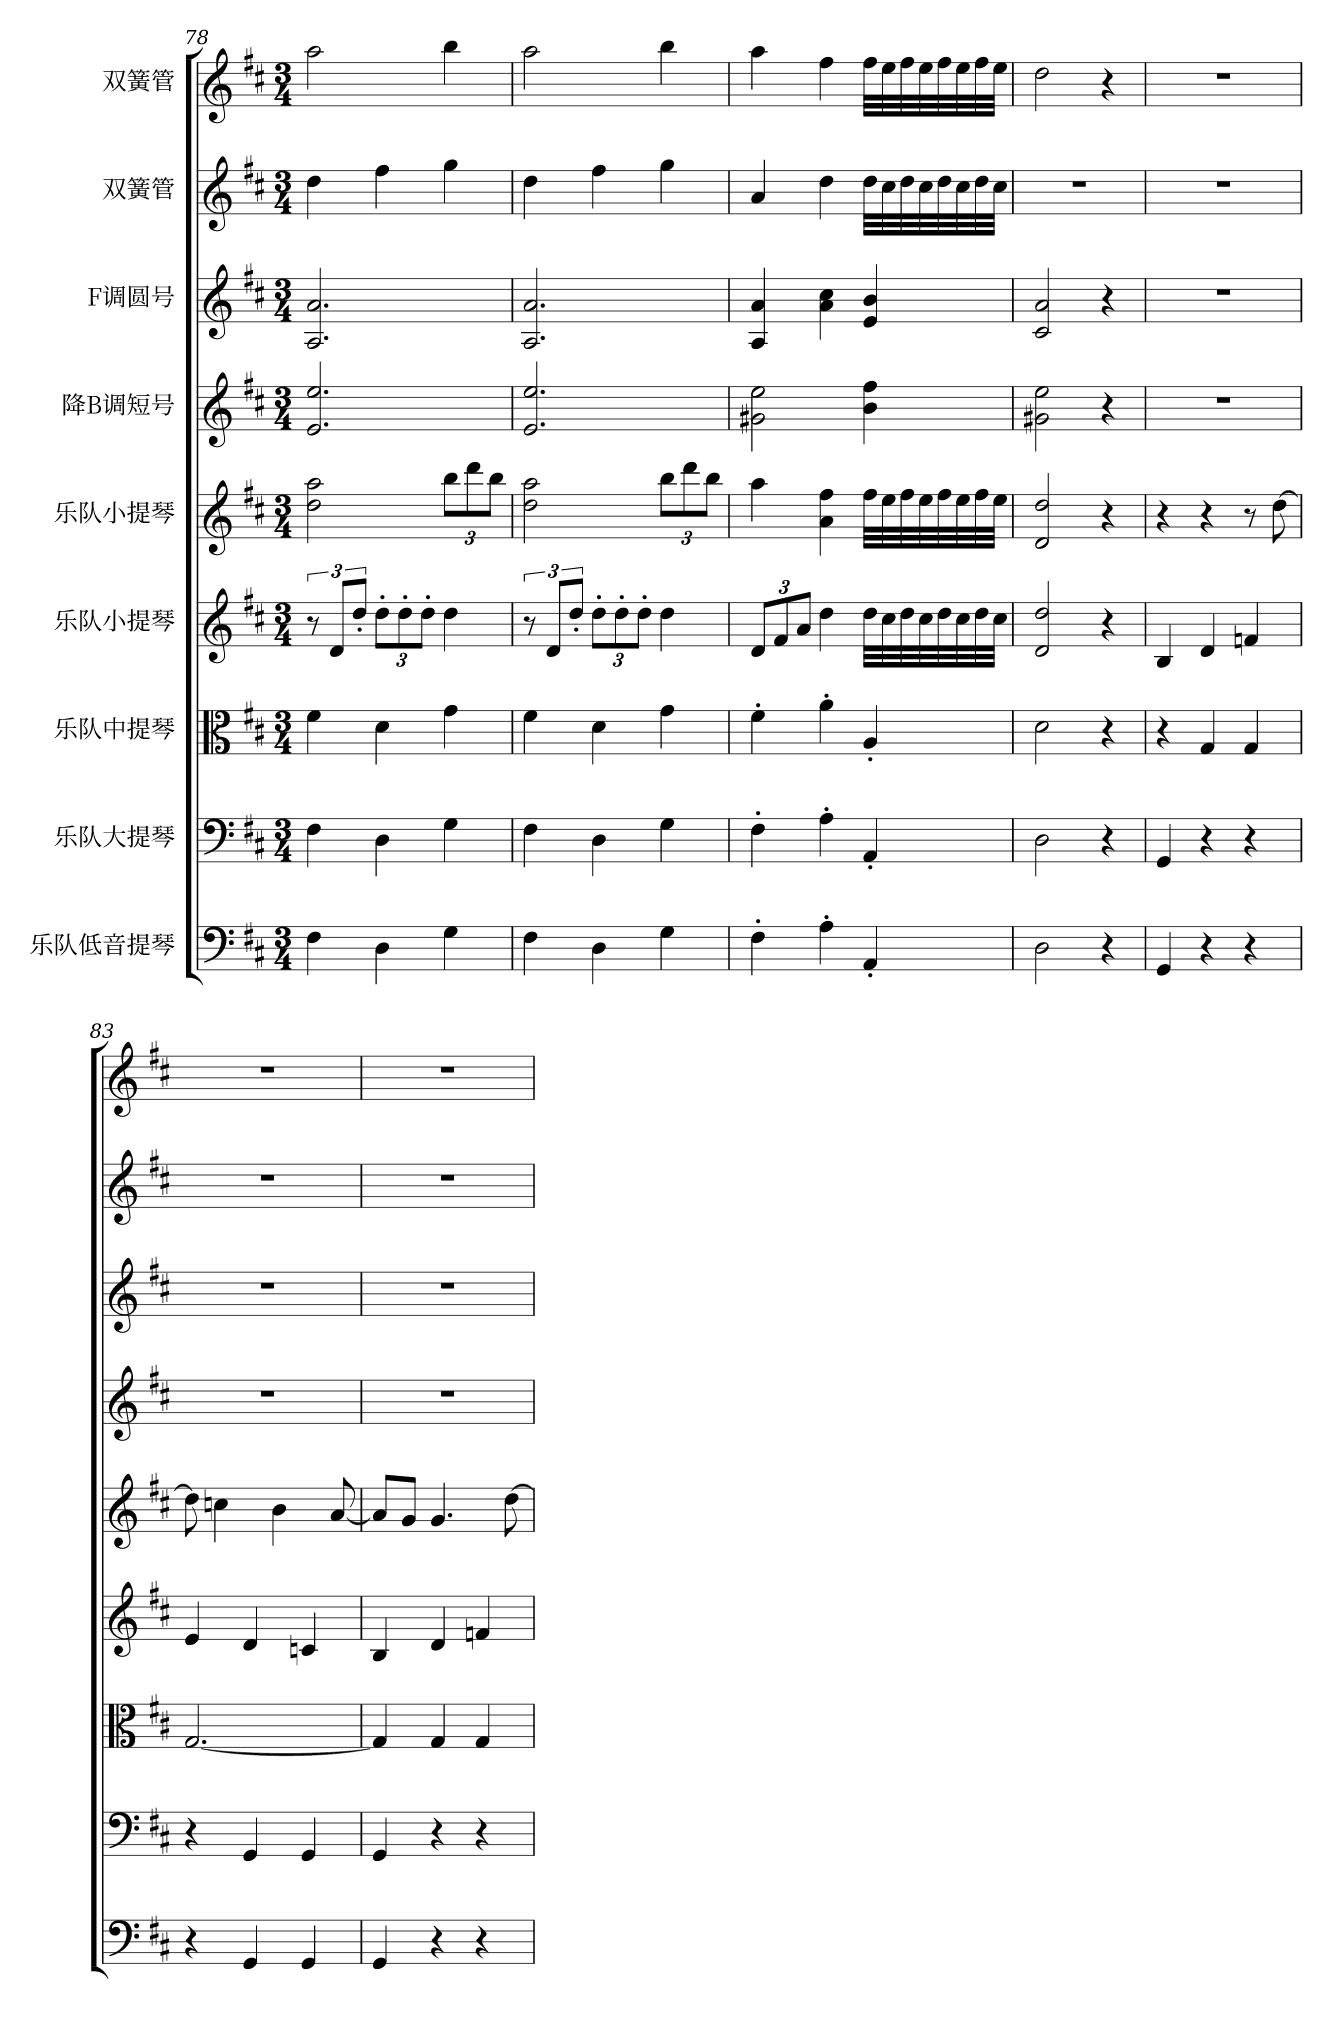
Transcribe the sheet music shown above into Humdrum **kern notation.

**kern	**kern	**kern	**kern	**kern	**kern	**kern	**kern	**kern
*part9	*part8	*part7	*part6	*part5	*part4	*part3	*part2	*part1
*staff9	*staff8	*staff7	*staff6	*staff5	*staff4	*staff3	*staff2	*staff1
*I"乐队低音提琴	*I"乐队大提琴	*I"乐队中提琴	*I"乐队小提琴	*I"乐队小提琴	*I"降B调短号	*I"F调圆号	*I"双簧管	*I"双簧管
*clefF4	*clefF4	*clefC3	*clefG2	*clefG2	*clefG2	*clefG2	*clefG2	*clefG2
*ITrd7c12	*	*	*	*	*ITrd1c2	*ITrd4c7	*	*
*k[f#c#]	*k[f#c#]	*k[f#c#]	*k[f#c#]	*k[f#c#]	*k[]	*k[f#]	*k[f#c#]	*k[f#c#]
*M3/4	*M3/4	*M3/4	*M3/4	*M3/4	*M3/4	*M3/4	*M3/4	*M3/4
=78	=78	=78	=78	=78	=78	=78	=78	=78
4FF#\	4F#\	4f#\	12r	2dd\ 2aa\	2.d/ 2.dd/	2.D/ 2.d/	4dd\	2aa\
.	.	.	12d/L	.	.	.	.	.
.	.	.	12dd'/J	.	.	.	.	.
*	*	*	*Xbrackettup	*	*	*	*	*
4DD\	4D\	4d\	12dd'\L	.	.	.	4ff#\	.
.	.	.	12dd'\	.	.	.	.	.
.	.	.	12dd'\J	.	.	.	.	.
*	*	*	*	*Xbrackettup	*	*	*	*
4GG\	4G\	4g\	4dd\	12bb\L	.	.	4gg\	4bb\
.	.	.	.	12ddd\	.	.	.	.
.	.	.	.	12bb\J	.	.	.	.
=79	=79	=79	=79	=79	=79	=79	=79	=79
*	*	*	*brackettup	*	*	*	*	*
4FF#\	4F#\	4f#\	12r	2dd\ 2aa\	2.d/ 2.dd/	2.D/ 2.d/	4dd\	2aa\
.	.	.	12d/L	.	.	.	.	.
.	.	.	12dd'/J	.	.	.	.	.
*	*	*	*Xbrackettup	*	*	*	*	*
4DD\	4D\	4d\	12dd'\L	.	.	.	4ff#\	.
.	.	.	12dd'\	.	.	.	.	.
.	.	.	12dd'\J	.	.	.	.	.
4GG\	4G\	4g\	4dd\	12bb\L	.	.	4gg\	4bb\
.	.	.	.	12ddd\	.	.	.	.
.	.	.	.	12bb\J	.	.	.	.
!!LO:PB:g=z
=80	=80	=80	=80	=80	=80	=80	=80	=80
*	*	*	*	*	*	*	*	*MM117
4FF#'\	4F#'\	4f#'\	12d/L	4aa\	2f#X\ 2dd\	4D/ 4d/	4a/	4aa\
.	.	.	12f#/	.	.	.	.	.
.	.	.	12a/J	.	.	.	.	.
4AA'\	4A'\	4a'\	4dd\	4a\ 4ff#\	.	4d\ 4f#\	4dd\	4ff#\
4AAA'/	4AA'/	4A'/	32dd\LLL	32ff#\LLL	4a\ 4ee\	4A/ 4e/	32dd\LLL	32ff#\LLL
.	.	.	32cc#\	32ee\	.	.	32cc#\	32ee\
.	.	.	32dd\	32ff#\	.	.	32dd\	32ff#\
.	.	.	32cc#\	32ee\	.	.	32cc#\	32ee\
.	.	.	32dd\	32ff#\	.	.	32dd\	32ff#\
.	.	.	32cc#\	32ee\	.	.	32cc#\	32ee\
.	.	.	32dd\	32ff#\	.	.	32dd\	32ff#\
.	.	.	32cc#\JJJ	32ee\JJJ	.	.	32cc#\JJJ	32ee\JJJ
=81	=81	=81	=81	=81	=81	=81	=81	=81
2DD\	2D\	2d\	2d/ 2dd/	2d/ 2dd/	2f#X\ 2dd\	2F#/ 2d/	2.r	2dd\
4r	4r	4r	4r	4r	4r	4r	.	4r
=82	=82	=82	=82	=82	=82	=82	=82	=82
*	*	*	*	*	*	*	*	*MM114
4GGG/	4GG/	4r	4B/	4r	2.r	2.r	2.r	2.r
4r	4r	4G/	4d/	4r	.	.	.	.
4r	4r	4G/	4fn/	8r	.	.	.	.
.	.	.	.	[8dd\	.	.	.	.
=83	=83	=83	=83	=83	=83	=83	=83	=83
4r	4r	[2.G/	4e/	8dd\]	2.r	2.r	2.r	2.r
.	.	.	.	4ccn\	.	.	.	.
4GGG/	4GG/	.	4d/	.	.	.	.	.
.	.	.	.	4b\	.	.	.	.
4GGG/	4GG/	.	4cn/	.	.	.	.	.
.	.	.	.	[8a/	.	.	.	.
=84	=84	=84	=84	=84	=84	=84	=84	=84
4GGG/	4GG/	4G/]	4B/	8a/L]	2.r	2.r	2.r	2.r
.	.	.	.	8g/J	.	.	.	.
4r	4r	4G/	4d/	4.g/	.	.	.	.
4r	4r	4G/	4fn/	.	.	.	.	.
.	.	.	.	[8dd\	.	.	.	.
=	=	=	=	=	=	=	=	=
*-	*-	*-	*-	*-	*-	*-	*-	*-
